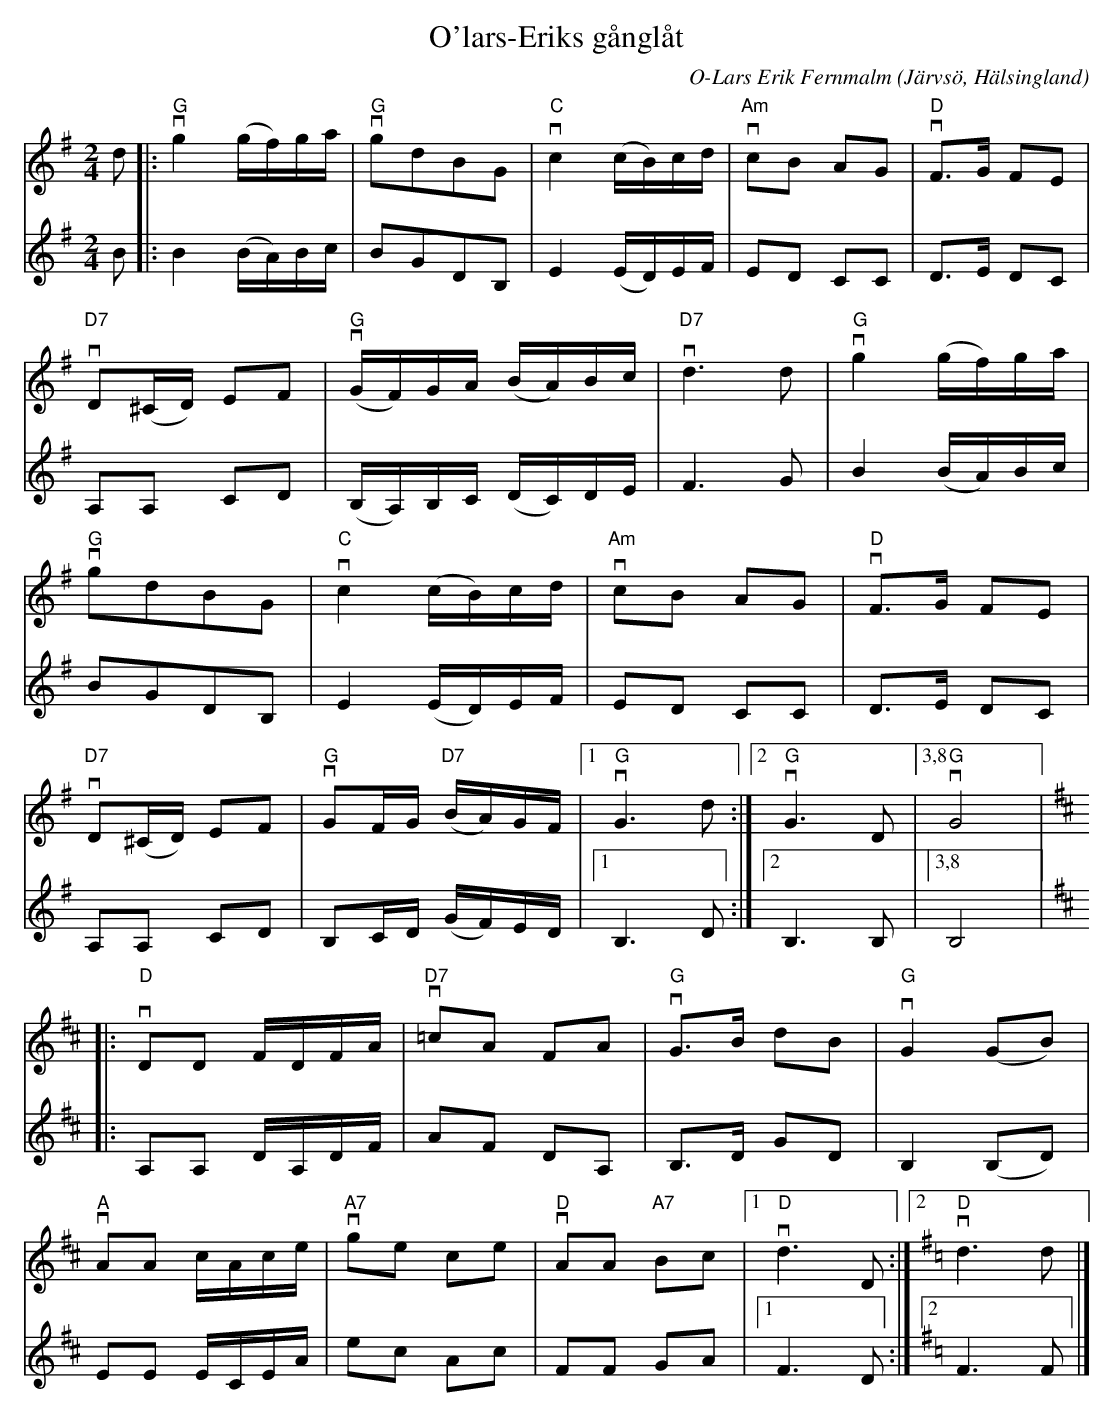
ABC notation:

X:1
T:O'lars-Eriks gånglåt
C:O-Lars Erik Fernmalm
O:Järvsö, Hälsingland
L:1/8
M:2/4
K:G
V:1
d |:"G"v g2 (g/f/)g/a/ |"G"v gdBG |"C"v c2 (c/B/)c/d/ |"Am"v cB AG | v"D" F>G FE |
v"D7" D(^C/D/) EF |"G"v (G/F/)G/A/ (B/A/)B/c/ |v"D7" d3 d | "G"v g2 (g/f/)g/a/ |
"G"v gdBG |"C"v c2 (c/B/)c/d/ |"Am"v cB AG |"D"v F>G FE |
"D7"v D(^C/D/) EF |v"G" GF/G/"D7" (B/A/)G/F/ |1"G"v G3 d :|2v"G" G3 D |3,8 "G"v G4 |:
[K:D]"D"v DD F/D/F/A/ |"D7"v =cA FA |v"G" G>B dB |"G"v G2 (GB) |
v"A" AA c/A/c/e/ |"A7"v ge ce |v"D" AA"A7" Bc |1v"D" d3 D :|2[K:G]v"D" d3 d |]
V:2
B |: B2 (B/A/)B/c/ | BGDB, | E2 (E/D/)E/F/ | ED CC | D>E DC | A,A, CD | (B,/A,/)B,/C/ (D/C/)D/E/ |
F3 G | B2 (B/A/)B/c/ | BGDB, | E2 (E/D/)E/F/ | ED CC | D>E DC | A,A, CD | B,C/D/ (G/F/)E/D/ |1 B,3 D :|2 B,3 B, |3,8 B,4 |:
[K:D] A,A, D/A,/D/F/ | AF DA, | B,>D GD | B,2 (B,D) | EE E/C/E/A/ | ec Ac | FF GA |1 F3 D :|2[K:G] F3 F |]
